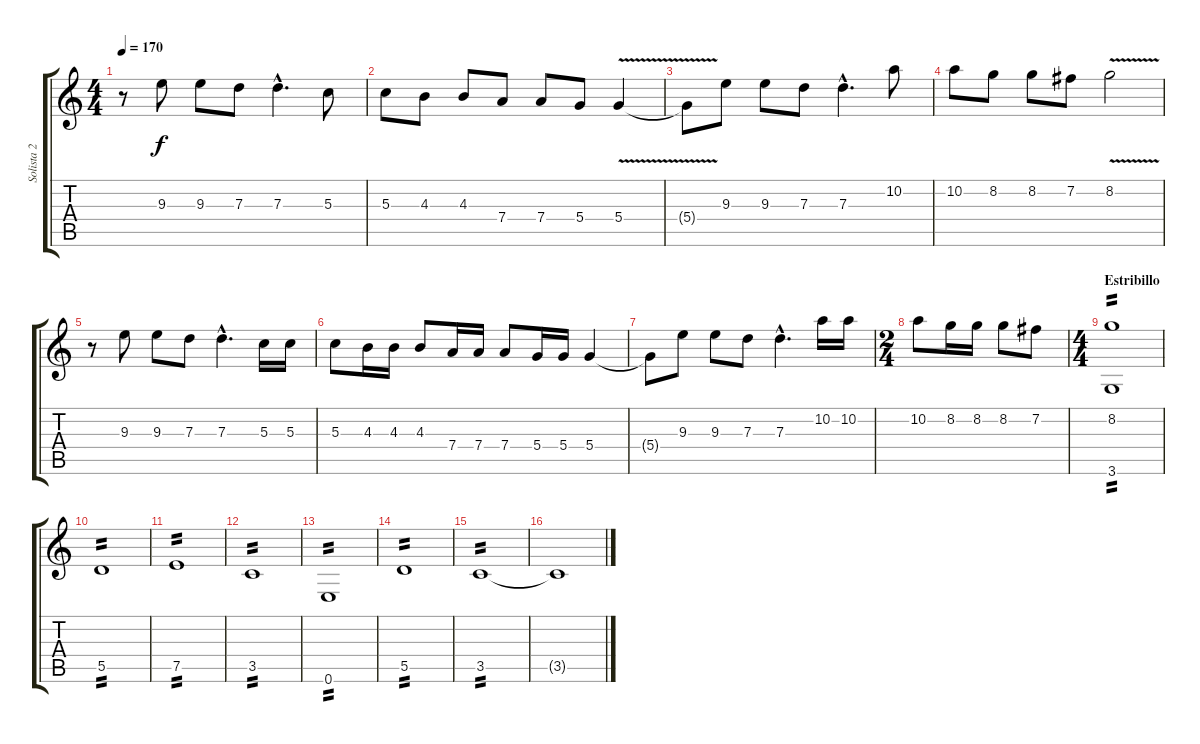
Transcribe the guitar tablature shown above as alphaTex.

\track ("Solista 2" "Solista 2") {instrument distortionguitar}
\staff {score tabs}
\tuning (E4 B3 G3 D3 A2 E2) {hide}
\ts (4 4)
\tempo 170
\clef g2
\ks c
r.8{dy f} 9.3.8 9.3.8 7.3.8 7.3{hac}.4{d} 5.3.8 |
5.3.8 4.3.8 4.3.8 7.4.8 7.4.8 5.4.8 5.4{v}.4 |
5.4{t}.8 9.3.8 9.3.8 7.3.8 7.3{hac}.4{d} 10.2.8 |
10.2.8 8.2.8 8.2.8 7.2.8 8.2{v}.2 |
r.8 9.3.8 9.3.8 7.3.8 7.3{hac}.4{d} 5.3.16 5.3.16 |
5.3.8 4.3.16 4.3.16 4.3.8 7.4.16 7.4.16 7.4.8 5.4.16 5.4.16 5.4.4 |
5.4{t}.8 9.3.8 9.3.8 7.3.8 7.3{hac}.4{d} 10.2.16 10.2.16 |
\ts (2 4)
10.2.8 8.2.16 8.2.16 8.2.8 7.2.8 |
\ts (4 4)
\section ("" "Estribillo")
(8.2 3.6).1{tp 2} |
5.5.1{tp 2} |
7.5.1{tp 2} |
3.5.1{tp 2} |
0.6.1{tp 2} |
5.5.1{tp 2} |
3.5.1{tp 2} |
3.5{t}.1
